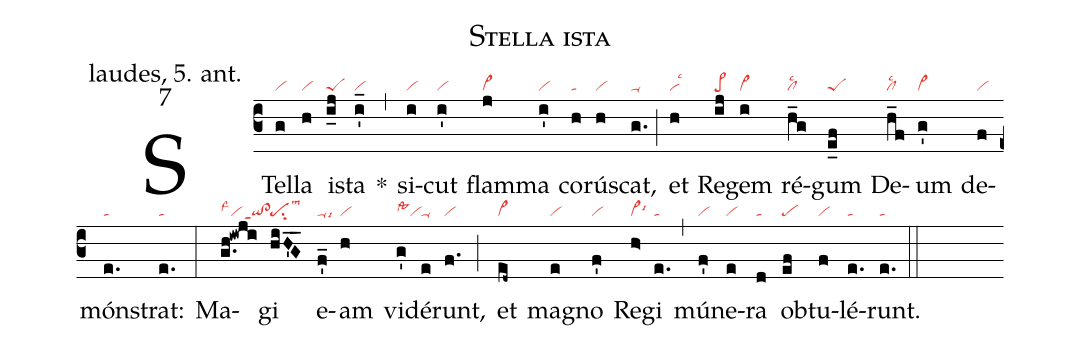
name: Stella ista;
office-part: laudes, 5. ant.;
mode: 7;
nabc-lines: 1;
%%
(c3) STel(g|vi)la(h|vi) i(i_j|peS)sta(i'_|vi) *(,)
si(i|vi)cut(i'|vi) flam(j|vi>)ma(i'|vi) co(h|ta)rú(h|vi)scat,(g.|ta-) (;)
et(h|vilsc3) Re(ij|pe>)gem(i|vi>) ré(h_g|cllsc2)gum(e_f|peS) De(h_f|cllsc2)um(g'|vi>) de(f|vi)món(e.|ta)strat:(e.|ta) (:)
Ma(g.h!iwji|vilsfr1qi!cl>ppt1)gi(hiH'_G_|pesu2lsm3) e(f'_|ta-lsi6)am(h|vi) vi(g'|vilssta1)dé(e|ta-)runt,(f.|vi) (;)
et(ed~|vi>) ma(e|vi)gno(f'|vi) Re(h>|vi>lsi6)gi(e.|ta) (,)
mú(f'|vi)ne(e|vi)ra(d|ta) ob(ef|pe)tu(f|vi)lé(e.|ta)runt.(e.|ta) (::)
